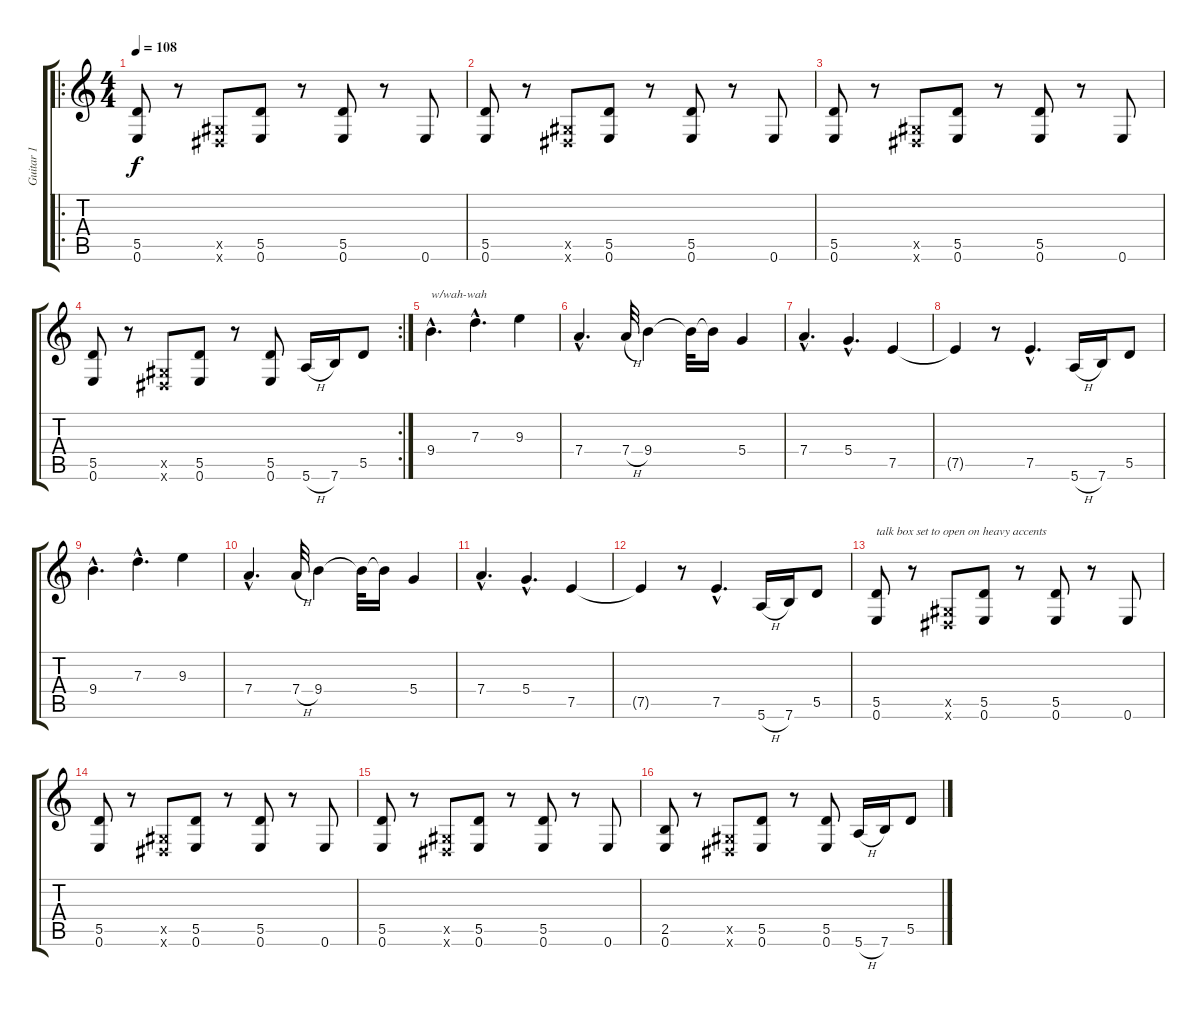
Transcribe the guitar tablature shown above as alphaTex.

\track ("Guitar 1" "Guitar 1") {instrument overdrivenguitar}
\staff {score tabs}
\tuning (E4 B3 G3 D3 A2 E2) {hide}
\ro
\ts (4 4)
\tempo 108
\clef g2
\ks c
(5.5 0.6).8{dy f instrument overdrivenguitar} r.8 (-1.5{x} -1.6{x}).8 (5.5 0.6).8 r.8 (5.5 0.6).8 r.8 0.6.8 |
(5.5 0.6).8 r.8 (-1.5{x} -1.6{x}).8 (5.5 0.6).8 r.8 (5.5 0.6).8 r.8 0.6.8 |
(5.5 0.6).8 r.8 (-1.5{x} -1.6{x}).8 (5.5 0.6).8 r.8 (5.5 0.6).8 r.8 0.6.8 |
\rc 2
(5.5 0.6).8 r.8 (-1.5{x} -1.6{x}).8 (5.5 0.6).8 r.8 (5.5 0.6).8 5.6{h}.16 7.6.16 5.5.8 |
9.4{hac}.4{d txt "w/wah-wah"} 7.3{hac}.4{d} 9.3.4 |
7.4{hac}.4{d} 7.4{h}.32 9.4.4 9.4{t}.32 9.4{t}.16 5.4.4 |
7.4{hac}.4{d} 5.4{hac}.4{d} 7.5.4 |
7.5{t}.4 r.8 7.5{hac}.4{d} 5.6{h}.16 7.6.16 5.5.8 |
9.4{hac}.4{d} 7.3{hac}.4{d} 9.3.4 |
7.4{hac}.4{d} 7.4{h}.32 9.4.4 9.4{t}.32 9.4{t}.16 5.4.4 |
7.4{hac}.4{d} 5.4{hac}.4{d} 7.5.4 |
7.5{t}.4 r.8 7.5{hac}.4{d} 5.6{h}.16 7.6.16 5.5.8 |
(5.5 0.6).8{txt "talk box set to open on heavy accents"} r.8 (-1.5{x} -1.6{x}).8 (5.5 0.6).8 r.8 (5.5 0.6).8 r.8 0.6.8 |
(5.5 0.6).8 r.8 (-1.5{x} -1.6{x}).8 (5.5 0.6).8 r.8 (5.5 0.6).8 r.8 0.6.8 |
(5.5 0.6).8 r.8 (-1.5{x} -1.6{x}).8 (5.5 0.6).8 r.8 (5.5 0.6).8 r.8 0.6.8 |
(2.5 0.6).8 r.8 (-1.5{x} -1.6{x}).8 (5.5 0.6).8 r.8 (5.5 0.6).8 5.6{h}.16 7.6.16 5.5.8
